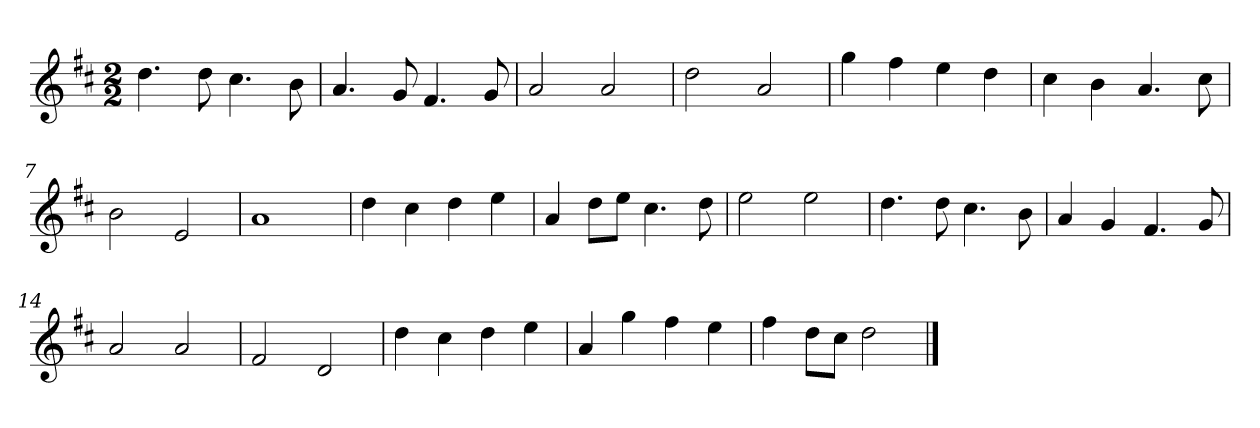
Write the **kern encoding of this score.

**kern
*part1
*staff1
*k[f#c#]
*M2/2
*MM120
=1
4.dd
8dd
4.cc#
8b
=2
4.a
8g
4.f#
8g
=3
2a
2a
=4
2dd
2a
=5
4gg
4ff#
4ee
4dd
=6
4cc#
4b
4.a
8cc#
=7
2b
2e
=8
1a
=9
4dd
4cc#
4dd
4ee
=10
4a
8ddL
8eeJ
4.cc#
8dd
=11
2ee
2ee
=12
4.dd
8dd
4.cc#
8b
=13
4a
4g
4.f#
8g
=14
2a
2a
=15
2f#
2d
=16
4dd
4cc#
4dd
4ee
=17
4a
4gg
4ff#
4ee
=18
4ff#
8ddL
8cc#J
2dd
==
*-
